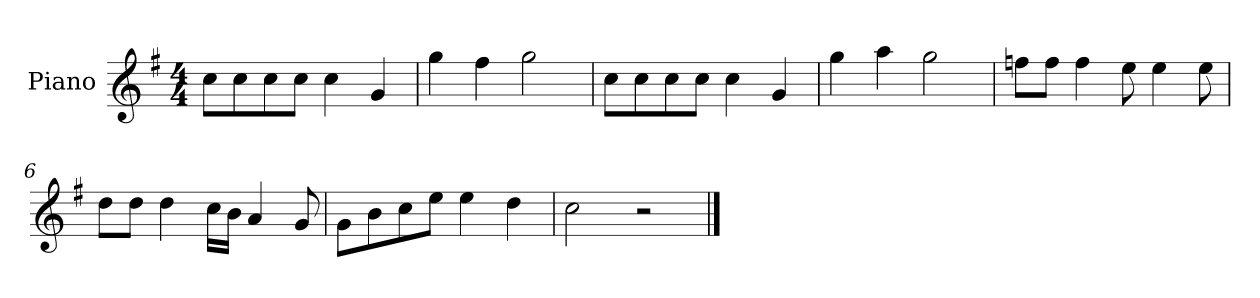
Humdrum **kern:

**kern
*part1
*staff1
*I"Piano
*I'P-no
*clefG2
*k[f#]
*M4/4
*MM90
=1
8cc\L
8cc\
8cc\
8cc\J
4cc\
4g/
=2
4gg\
4ff#\
2gg\
=3
8cc\L
8cc\
8cc\
8cc\J
4cc\
4g/
=4
4gg\
4aa\
2gg\
=5
8ffn\L
8ff\J
4ff\
8ee\
4ee\
8ee\
=6
8dd\L
8dd\J
4dd\
16cc\LL
16b\JJ
4a/
8g/
!!LO:LB:g=z
=7
8g\L
8b\
8cc\
8ee\J
4ee\
4dd\
=8
2cc\
2r
==
*-
